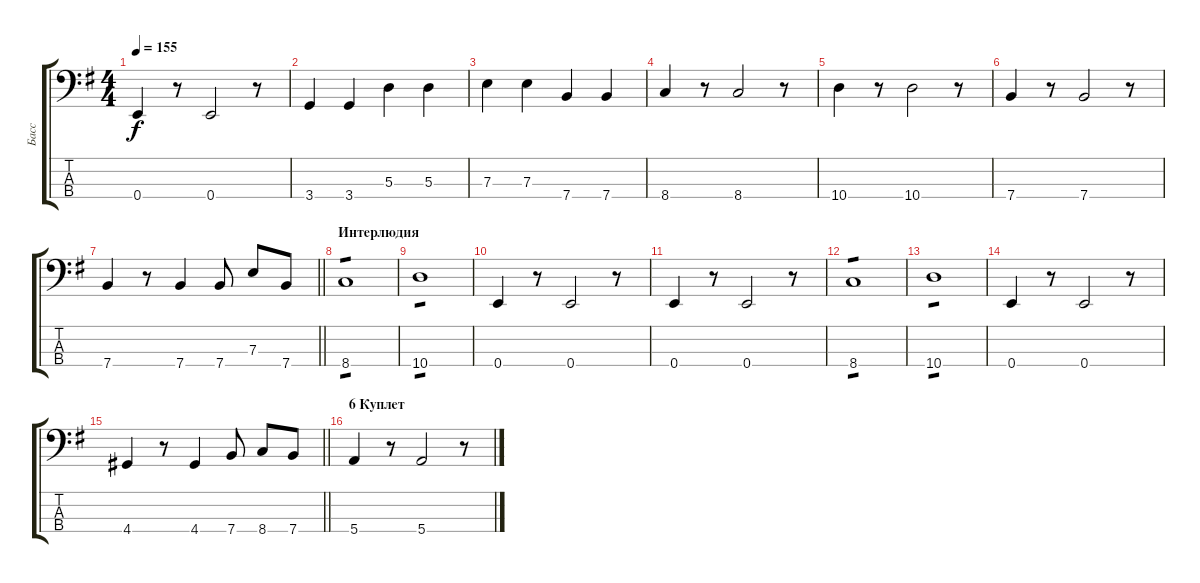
\track ("Басс" "Басс") {instrument electricbassfinger}
\staff {score tabs}
\tuning (G2 D2 A1 E1) {hide}
\ts (4 4)
\tempo 155
\clef f4
\ks eminor
0.4.4{dy f} r.8 0.4.2 r.8 |
3.4.4 3.4.4 5.3.4 5.3.4 |
7.3.4 7.3.4 7.4.4 7.4.4 |
8.4.4 r.8 8.4.2 r.8 |
10.4.4 r.8 10.4.2 r.8 |
7.4.4 r.8 7.4.2 r.8 |
\barLineRight lightlight
7.4.4 r.8 7.4.4 7.4.8 7.3.8 7.4.8 |
\section ("" "Интерлюдия")
8.4.1{tp 1} |
10.4.1{tp 1} |
0.4.4 r.8 0.4.2 r.8 |
0.4.4 r.8 0.4.2 r.8 |
8.4.1{tp 1} |
10.4.1{tp 1} |
0.4.4 r.8 0.4.2 r.8 |
\barLineRight lightlight
4.4.4 r.8 4.4.4 7.4.8 8.4.8 7.4.8 |
\section ("" "6 Куплет")
5.4.4 r.8 5.4.2 r.8
